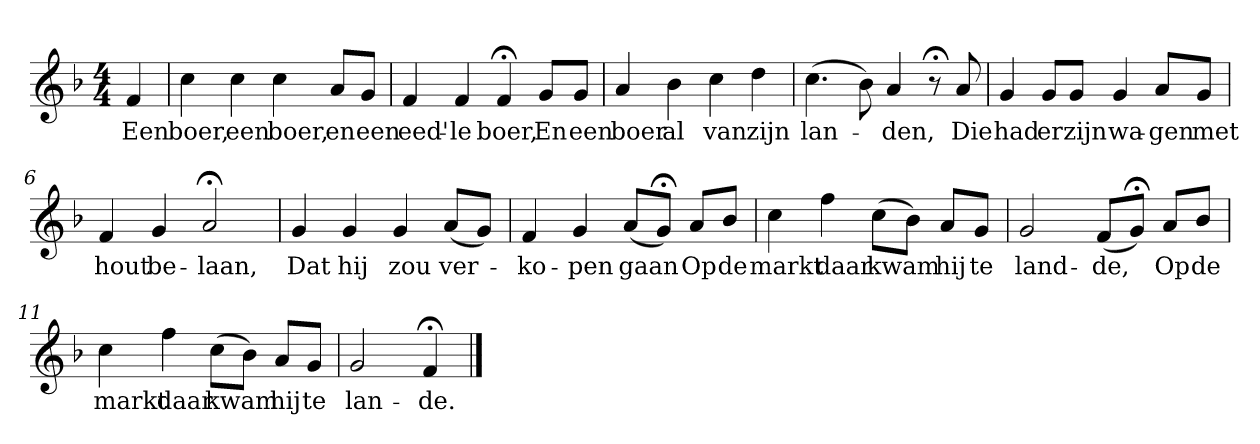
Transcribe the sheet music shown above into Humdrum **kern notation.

**kern	**text
*part1	*part1
*staff1	*staff1
*k[b-]	*
*F:	*
*M4/4	*
*MM120	*
=	=
4f	Een
=1	=1
4cc	boer,
4cc	een
4cc	boer,
8aL	en
8gJ	een
=2	=2
4f	eed'-
4f	-le
4f;<	boer,
8gL	En
8gJ	een
=3	=3
4a	boer
4b-	al
4cc	van
4dd	zijn
=4	=4
(4.cc	lan-
8b-)	.
4a	-den,
8r;<	.
8a	Die
=5	=5
4g	had
8gL	er
8gJ	zijn
4g	wa-
8aL	-gen
8gJ	met
=6	=6
4f	hout
4g	be-
2a;<	-laan,
=7	=7
4g	Dat
4g	hij
4g	zou
(8aL	ver-
8gJ)	.
=8	=8
4f	-ko-
4g	-pen
(8aL	gaan
8g;<J)	.
8aL	Op
8b-J	de
=9	=9
4cc	markt
4ff	daar
(8ccL	kwam
8b-J)	.
8aL	hij
8gJ	te
=10	=10
2g	land-
(8fL	-de,
8g;<J)	.
8aL	Op
8b-J	de
=11	=11
4cc	markt
4ff	daar
(8ccL	kwam
8b-J)	.
8aL	hij
8gJ	te
=12	=12
2g	lan-
4f;<	-de.
==	==
*-	*-
